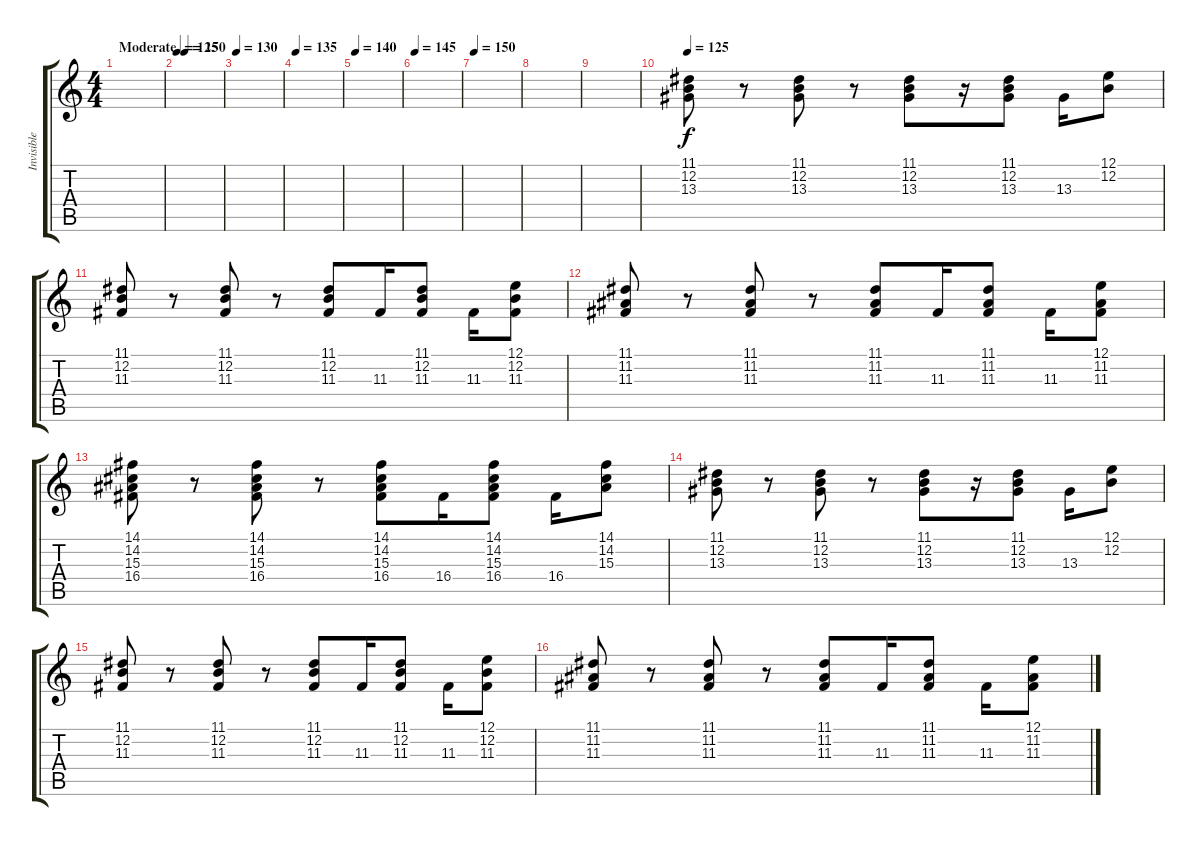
\track ("Invisible Man Optional Coming Soon" "Invisible ") {instrument rockorgan}
\staff {score tabs}
\tuning (E4 B3 G3 D3 A2 E2) {hide}
\ts (4 4)
\tempo (150 "Moderate")
\tempo 120
\tempo (150 "Moderate")
\clef g2
\ks c
|
\tempo 125
|
\tempo 130
|
\tempo 135
|
\tempo 140
|
\tempo 145
|
\tempo 150
|
|
|
\tempo 125
(11.1 12.2 13.3).8 r.8 (11.1 12.2 13.3).8 r.8 (11.1 12.2 13.3).8 r.16 (11.1 12.2 13.3).8 13.3.16 (12.1 12.2).8 |
(11.1 12.2 11.3).8 r.8 (11.1 12.2 11.3).8 r.8 (11.1 12.2 11.3).8 11.3.16 (11.1 12.2 11.3).8 11.3.16 (12.1 12.2 11.3).8 |
(11.1 11.2 11.3).8 r.8 (11.1 11.2 11.3).8 r.8 (11.1 11.2 11.3).8 11.3.16 (11.1 11.2 11.3).8 11.3.16 (12.1 11.2 11.3).8 |
(14.1 14.2 15.3 16.4).8 r.8 (14.1 14.2 15.3 16.4).8 r.8 (14.1 14.2 15.3 16.4).8 16.4.16 (14.1 14.2 15.3 16.4).8 16.4.16 (14.1 14.2 15.3).8 |
(11.1 12.2 13.3).8 r.8 (11.1 12.2 13.3).8 r.8 (11.1 12.2 13.3).8 r.16 (11.1 12.2 13.3).8 13.3.16 (12.1 12.2).8 |
(11.1 12.2 11.3).8 r.8 (11.1 12.2 11.3).8 r.8 (11.1 12.2 11.3).8 11.3.16 (11.1 12.2 11.3).8 11.3.16 (12.1 12.2 11.3).8 |
(11.1 11.2 11.3).8 r.8 (11.1 11.2 11.3).8 r.8 (11.1 11.2 11.3).8 11.3.16 (11.1 11.2 11.3).8 11.3.16 (12.1 11.2 11.3).8
